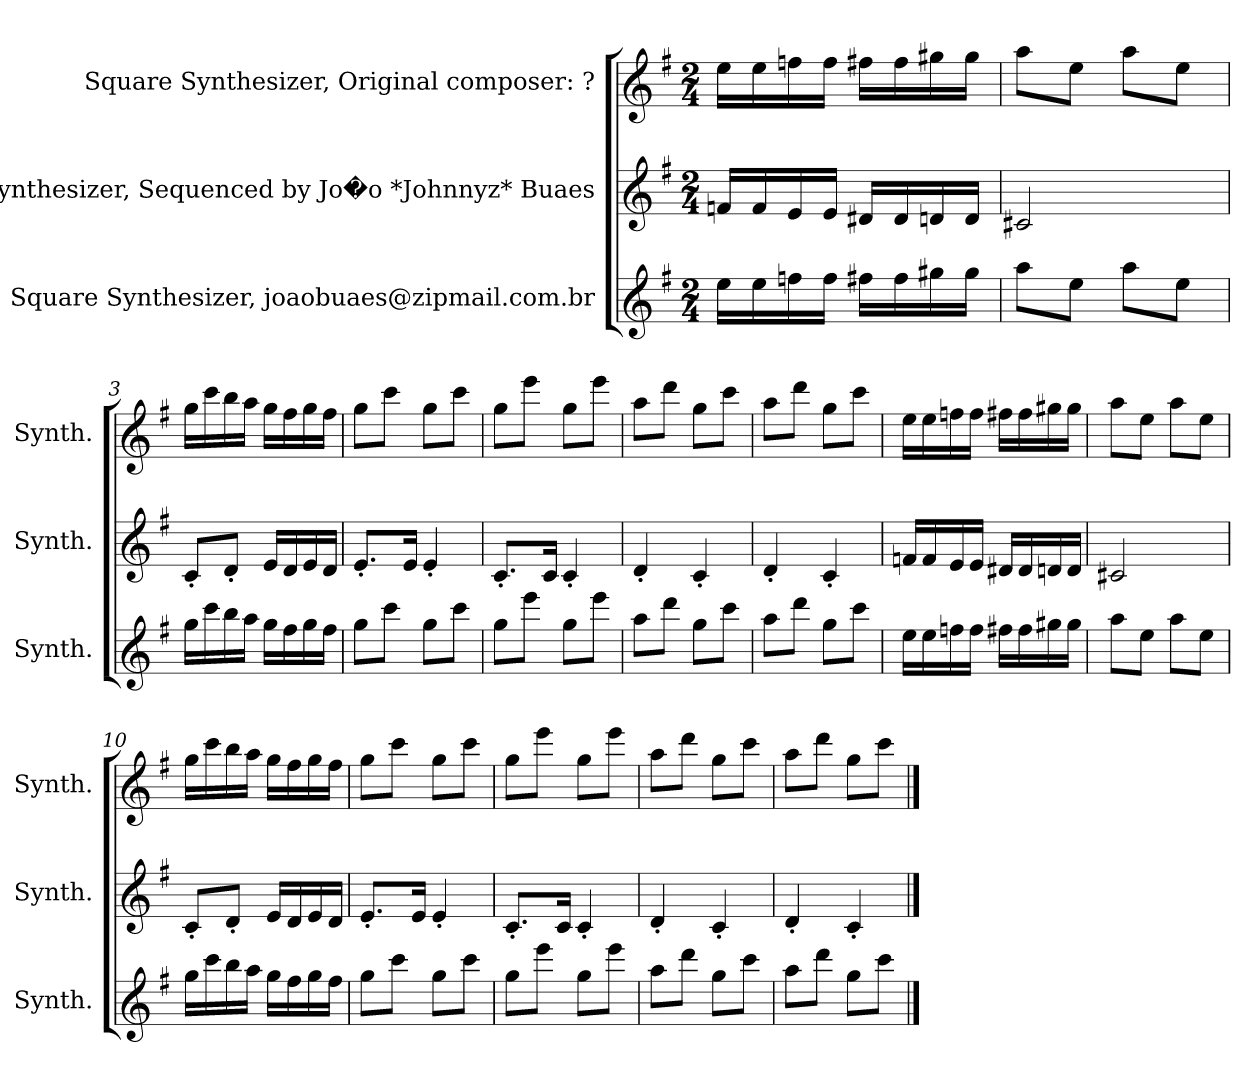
**kern	**kern	**kern
*part3	*part2	*part1
*staff3	*staff2	*staff1
*I"Square Synthesizer, joaobuaes@zipmail.com.br	*I"Square Synthesizer, Sequenced by Jo�o *Johnnyz* Buaes	*I"Square Synthesizer, Original composer: ?
*I'Synth.	*I'Synth.	*I'Synth.
*clefG2	*clefG2	*clefG2
*k[f#]	*k[f#]	*k[f#]
*M2/4	*M2/4	*M2/4
*MM150	*MM150	*MM150
=1	=1	=1
16ee\LL	16fn/LL	16ee\LL
16ee\	16f/	16ee\
16ffn\	16e/	16ffn\
16ff\JJ	16e/JJ	16ff\JJ
16ff#X\LL	16d#X/LL	16ff#X\LL
16ff#\	16d#/	16ff#\
16gg#X\	16dn/	16gg#X\
16gg#\JJ	16d/JJ	16gg#\JJ
=2	=2	=2
8aa\L	2c#X/	8aa\L
8ee\J	.	8ee\J
8aa\L	.	8aa\L
8ee\J	.	8ee\J
!!LO:LB:g=z
=3	=3	=3
16gg\LL	8c'/L	16gg\LL
16ccc\	.	16ccc\
16bb\	8d'/J	16bb\
16aa\JJ	.	16aa\JJ
16gg\LL	16e/LL	16gg\LL
16ff#\	16d/	16ff#\
16gg\	16e/	16gg\
16ff#\JJ	16d/JJ	16ff#\JJ
=4	=4	=4
8gg\L	8.e'/L	8gg\L
8ccc\J	.	8ccc\J
.	16e/Jk	.
8gg\L	4e'/	8gg\L
8ccc\J	.	8ccc\J
=5	=5	=5
8gg\L	8.c'/L	8gg\L
8eee\J	.	8eee\J
.	16c/Jk	.
8gg\L	4c'/	8gg\L
8eee\J	.	8eee\J
=6	=6	=6
8aa\L	4d'/	8aa\L
8ddd\J	.	8ddd\J
8gg\L	4c'/	8gg\L
8ccc\J	.	8ccc\J
=7	=7	=7
8aa\L	4d'/	8aa\L
8ddd\J	.	8ddd\J
8gg\L	4c'/	8gg\L
8ccc\J	.	8ccc\J
=8	=8	=8
16ee\LL	16fn/LL	16ee\LL
16ee\	16f/	16ee\
16ffn\	16e/	16ffn\
16ff\JJ	16e/JJ	16ff\JJ
16ff#X\LL	16d#X/LL	16ff#X\LL
16ff#\	16d#/	16ff#\
16gg#X\	16dn/	16gg#X\
16gg#\JJ	16d/JJ	16gg#\JJ
!!LO:LB:g=z
=9	=9	=9
8aa\L	2c#X/	8aa\L
8ee\J	.	8ee\J
8aa\L	.	8aa\L
8ee\J	.	8ee\J
=10	=10	=10
16gg\LL	8c'/L	16gg\LL
16ccc\	.	16ccc\
16bb\	8d'/J	16bb\
16aa\JJ	.	16aa\JJ
16gg\LL	16e/LL	16gg\LL
16ff#\	16d/	16ff#\
16gg\	16e/	16gg\
16ff#\JJ	16d/JJ	16ff#\JJ
=11	=11	=11
8gg\L	8.e'/L	8gg\L
8ccc\J	.	8ccc\J
.	16e/Jk	.
8gg\L	4e'/	8gg\L
8ccc\J	.	8ccc\J
=12	=12	=12
8gg\L	8.c'/L	8gg\L
8eee\J	.	8eee\J
.	16c/Jk	.
8gg\L	4c'/	8gg\L
8eee\J	.	8eee\J
=13	=13	=13
8aa\L	4d'/	8aa\L
8ddd\J	.	8ddd\J
8gg\L	4c'/	8gg\L
8ccc\J	.	8ccc\J
=14	=14	=14
8aa\L	4d'/	8aa\L
8ddd\J	.	8ddd\J
8gg\L	4c'/	8gg\L
8ccc\J	.	8ccc\J
==	==	==
*-	*-	*-
